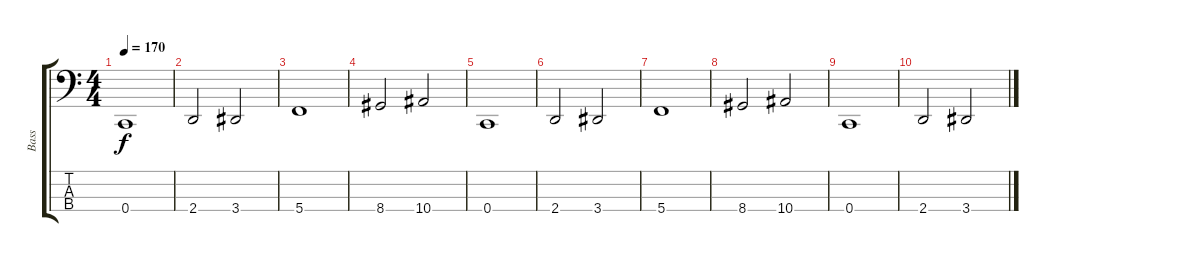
\track ("Bass" "Bass") {instrument acousticguitarsteel}
\staff {score tabs}
\tuning (F2 C2 G1 C1) {hide}
\ts (4 4)
\tempo 170
\clef f4
\ks c
0.4.1{dy f} |
2.4.2 3.4.2 |
5.4.1 |
8.4.2 10.4.2 |
0.4.1 |
2.4.2 3.4.2 |
5.4.1 |
8.4.2 10.4.2 |
0.4.1 |
2.4.2 3.4.2
